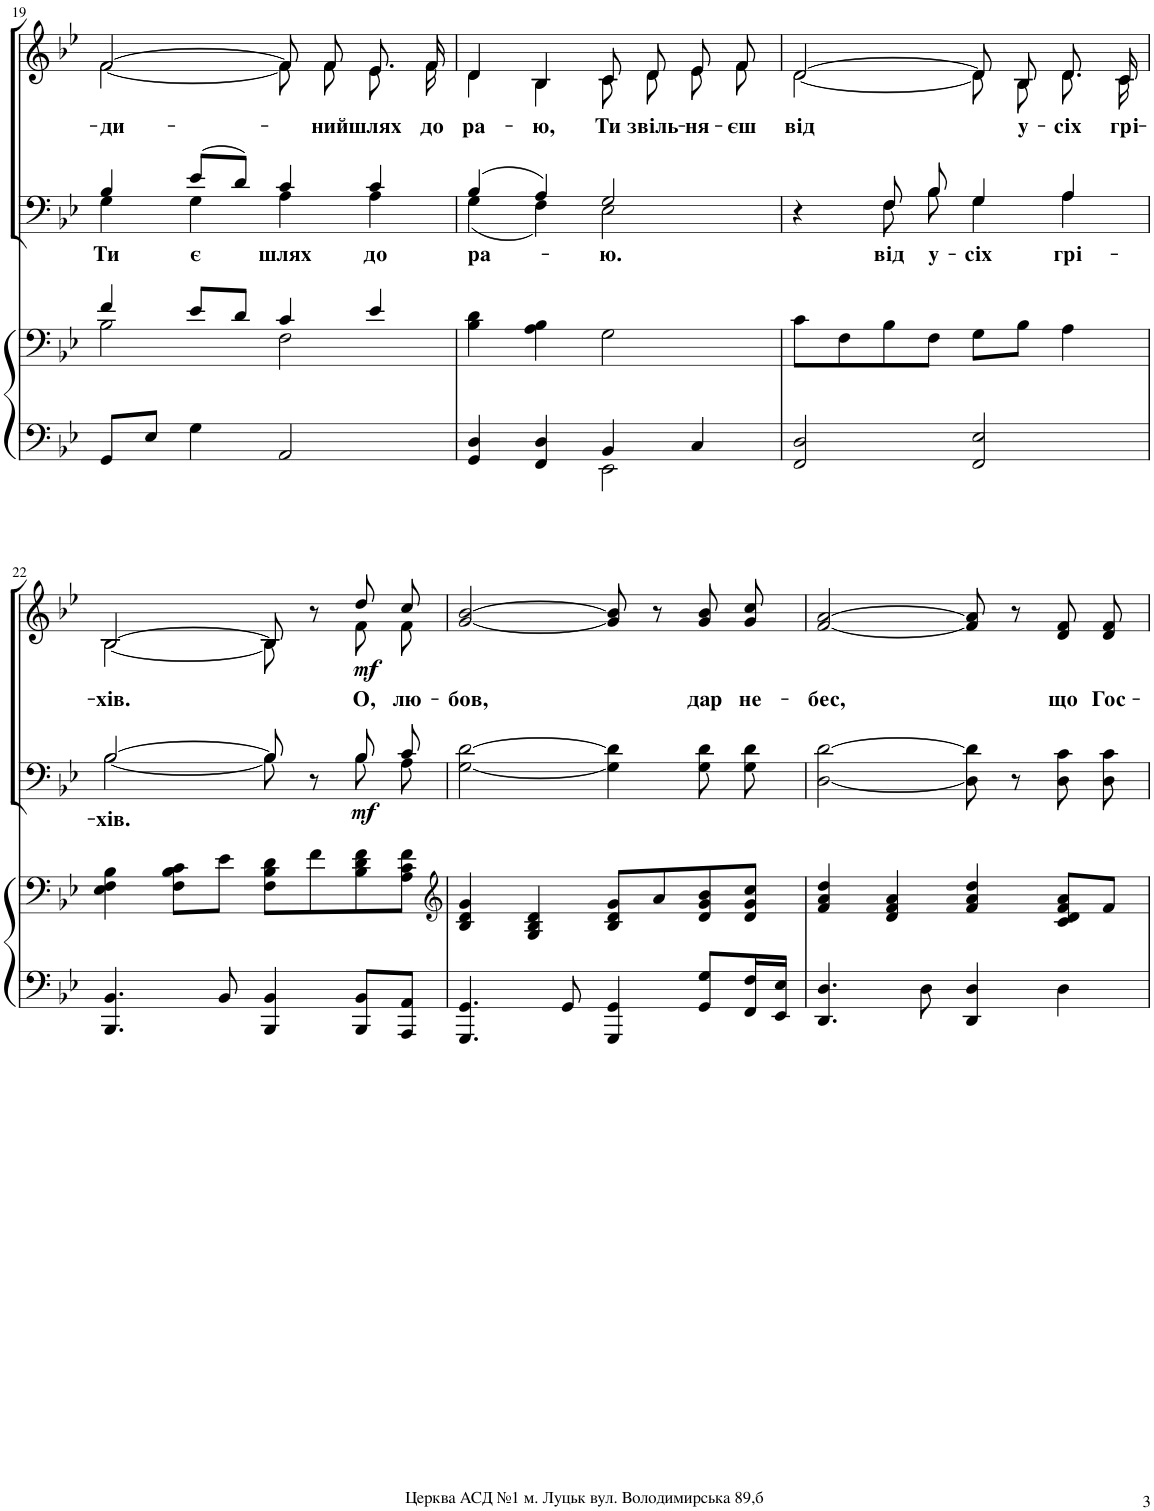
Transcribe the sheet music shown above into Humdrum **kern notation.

**kern	**kern	**kern	**text	**dynam	**kern	**text	**text	**dynam
*part3	*part3	*part2	*part2	*part2	*part1	*part1	*part1	*part1
*staff4	*staff3	*staff2	*staff2	*staff2	*staff1	*staff1	*staff1	*staff1
*I"Piano	*	*I"Choir	*	*	*	*	*	*
*I'Pno	*	*	*	*	*	*	*	*
!!LO:PB:g=z
*clefF4	*clefF4	*clefF4	*	*	*clefG2	*	*	*
*k[b-e-]	*k[b-e-]	*k[b-e-]	*	*	*k[b-e-]	*	*	*
*M4/4	*M4/4	*M4/4	*	*	*M4/4	*	*	*
=19	=19	=19	=19	=19	=19	=19	=19	=19
*	*^	*^	*	*	*	*	*	*
!	!	!	!	!	!LO:LY:b	!	!	!	!LO:LY:b	!
*	*	*	*	*	*	*	*^	*	*	*
8GG/L	4f/	2B-\	4B-/	4G\	Ти	.	[2f/	[2f\	.	-ди-	.
8E-/J	.	.	.	.	.	.	.	.	.	.	.
!	!	!	!	!	!LO:LY:b	!	!	!	!	!	!
4G\	8e-/L	.	(8e-/L	4G\	є	.	.	.	.	.	.
.	8d/J	.	8d/J)	.	.	.	.	.	.	.	.
!	!	!	!	!	!LO:LY:b	!	!	!	!	!	!
2AA/	4c/	2F\	4c/	4A\	шлях	.	8f/L]	8f\L]	.	.	.
!	!	!	!	!	!	!	!	!	!	!LO:LY:b	!
.	.	.	.	.	.	.	8f/J	8f\J	.	-ний	.
!	!	!	!	!	!LO:LY:b	!	!	!	!	!LO:LY:b	!
.	4e-/	.	4c/	4A\	до	.	8.e-/L	8.e-\L	.	шлях	.
!	!	!	!	!	!	!	!	!	!	!LO:LY:b	!
.	.	.	.	.	.	.	16f/Jk	16f\Jk	.	до	.
*	*v	*v	*	*	*	*	*	*	*	*	*
=20	=20	=20	=20	=20	=20	=20	=20	=20	=20	=20
*^	*	*	*	*	*	*	*	*	*	*
!	!	!	!	!	!LO:LY:b	!	!	!	!	!LO:LY:b	!
4GG/ 4D/	2ryy	4B-\ 4d\	(4B-/	(4G\	ра-	.	4d/	4d\	.	ра-	.
!	!	!	!	!	!	!	!	!	!	!LO:LY:b	!
4FF/ 4D/	.	4A\ 4B-\	4A/)	4F\)	.	.	4B-/	4B-\	.	-ю,	.
!	!	!	!	!	!LO:LY:b	!	!	!	!	!LO:LY:b	!
4BB-/	2EE-\	2G\	2G/	2E-\	-ю.	.	8c/L	8c\L	.	Ти	.
!	!	!	!	!	!	!	!	!	!	!LO:LY:b	!
.	.	.	.	.	.	.	8d/J	8d\J	.	звіль-	.
!	!	!	!	!	!	!	!	!	!	!LO:LY:b	!
4C/	.	.	.	.	.	.	8e-/L	8e-\L	.	-ня-	.
!	!	!	!	!	!	!	!	!	!	!LO:LY:b	!
.	.	.	.	.	.	.	8f/J	8f\J	.	-єш	.
*v	*v	*	*	*	*	*	*	*	*	*	*
=21	=21	=21	=21	=21	=21	=21	=21	=21	=21	=21
!	!	!	!	!	!	!	!	!	!LO:LY:b	!
2FF/ 2D/	8c\L	4r	4ryy	.	.	[2d/	[2d\	.	від	.
.	8F\	.	.	.	.	.	.	.	.	.
!	!	!	!	!LO:LY:b	!	!	!	!	!	!
.	8B-\	8F\	8F/	від	.	.	.	.	.	.
!	!	!	!	!LO:LY:b	!	!	!	!	!	!
.	8F\J	8B-\	8B-/	у-	.	.	.	.	.	.
!	!	!	!	!LO:LY:b	!	!	!	!	!	!
2FF/ 2E-/	8G\L	4G\	4G/	-сіх	.	8d/L]	8d\L]	.	.	.
!	!	!	!	!	!	!	!	!	!LO:LY:b	!
.	8B-\J	.	.	.	.	8B-/J	8B-\J	.	у-	.
!	!	!	!	!LO:LY:b	!	!	!	!	!LO:LY:b	!
.	4A\	4A\	4A/	грі-	.	8.d/L	8.d/L	.	-сіх	.
!	!	!	!	!	!	!	!	!	!LO:LY:b	!
.	.	.	.	.	.	16c/Jk	16c/Jk	.	грі-	.
!!LO:LB:g=z	!!
=22	=22	=22	=22	=22	=22	=22	=22	=22	=22	=22
!	!	!	!	!LO:LY:b	!	!	!	!	!LO:LY:b	!
4.BBB-/ 4.BB-/	4E-\ 4F\ 4B-\	[2B-/	[2B-\	-хів.	.	[2B-/	[2B-\	.	-хів.	.
.	8F\ 8B-\ 8c\L	.	.	.	.	.	.	.	.	.
8BB-/	8e-\J	.	.	.	.	.	.	.	.	.
4BBB-/ 4BB-/	8F\ 8B-\ 8d\L	8B-/]	8B-\]	.	.	8B-/]	8B-\L]	.	.	.
.	8f\	8r	8ryy	.	.	8r	8ryy	.	.	.
!	!	!	!	!	!LO:DY:b	!	!	!	!LO:LY:b	!LO:DY:b
8BBB-/ 8BB-/L	8B-\ 8d\ 8f\	8B-/	8B-\	.	mf	8dd/L	8f\	.	О,	mf
!	!	!	!	!	!	!	!	!	!LO:LY:b	!
8AAA/ 8AA/J	8A\ 8c\ 8f\J	8c/	8A\	.	.	8cc/J	8f\J	.	лю-	.
*	*	*v	*v	*	*	*	*	*	*	*
*	*	*	*	*	*v	*v	*	*	*
=23	=23	=23	=23	=23	=23	=23	=23	=23
*	*clefG2	*	*	*	*	*	*	*
*	*	*^	*	*	*^	*	*	*
!	!	!	!	!	!	!	!	!	!LO:LY:b	!
*	*	*v	*v	*	*	*	*	*	*	*
*	*	*	*	*	*v	*v	*	*	*
4.GGG/ 4.GG/	4B-/ 4d/ 4g/	[2G\ [2d\	.	.	[2g/ [2b-/	.	-бов,	.
.	4G/ 4B-/ 4d/	.	.	.	.	.	.	.
8GG/	.	.	.	.	.	.	.	.
4GGG/ 4GG/	8B-/ 8d/ 8g/L	4G\] 4d\]	.	.	8g/] 8b-/]	.	.	.
.	8a/	.	.	.	8r	.	.	.
!	!	!	!	!	!	!	!LO:LY:b	!
8GG/ 8G/L	8d/ 8g/ 8b-/	8G\ 8d\	.	.	8g/ 8b-/L	.	дар	.
!	!	!	!	!	!	!	!LO:LY:b	!
16FF/ 16F/L	8d/ 8g/ 8cc/J	8G\ 8d\	.	.	8g/ 8cc/J	.	не-	.
16EE-/ 16E-/JJ	.	.	.	.	.	.	.	.
=24	=24	=24	=24	=24	=24	=24	=24	=24
!	!	!	!	!	!	!	!LO:LY:b	!
4.DD/ 4.D/	4f/ 4a/ 4dd/	[2D\ [2d\	.	.	[2f/ [2a/	.	-бес,	.
.	4d/ 4f/ 4a/	.	.	.	.	.	.	.
8D\	.	.	.	.	.	.	.	.
4DD/ 4D/	4f/ 4a/ 4dd/	8D\] 8d\]	.	.	8f/] 8a/]	.	.	.
.	.	8r	.	.	8r	.	.	.
!	!	!	!	!	!	!	!LO:LY:b	!
4D\	8c/ 8d/ 8f/ 8a/L	8D\ 8c\	.	.	8d/ 8f/L	.	що	.
!	!	!	!	!	!	!	!LO:LY:b	!
.	8f/J	8D\ 8c\	.	.	8d/ 8f/J	.	Гос-	.
=	=	=	=	=	=	=	=	=
*-	*-	*-	*-	*-	*-	*-	*-	*-
